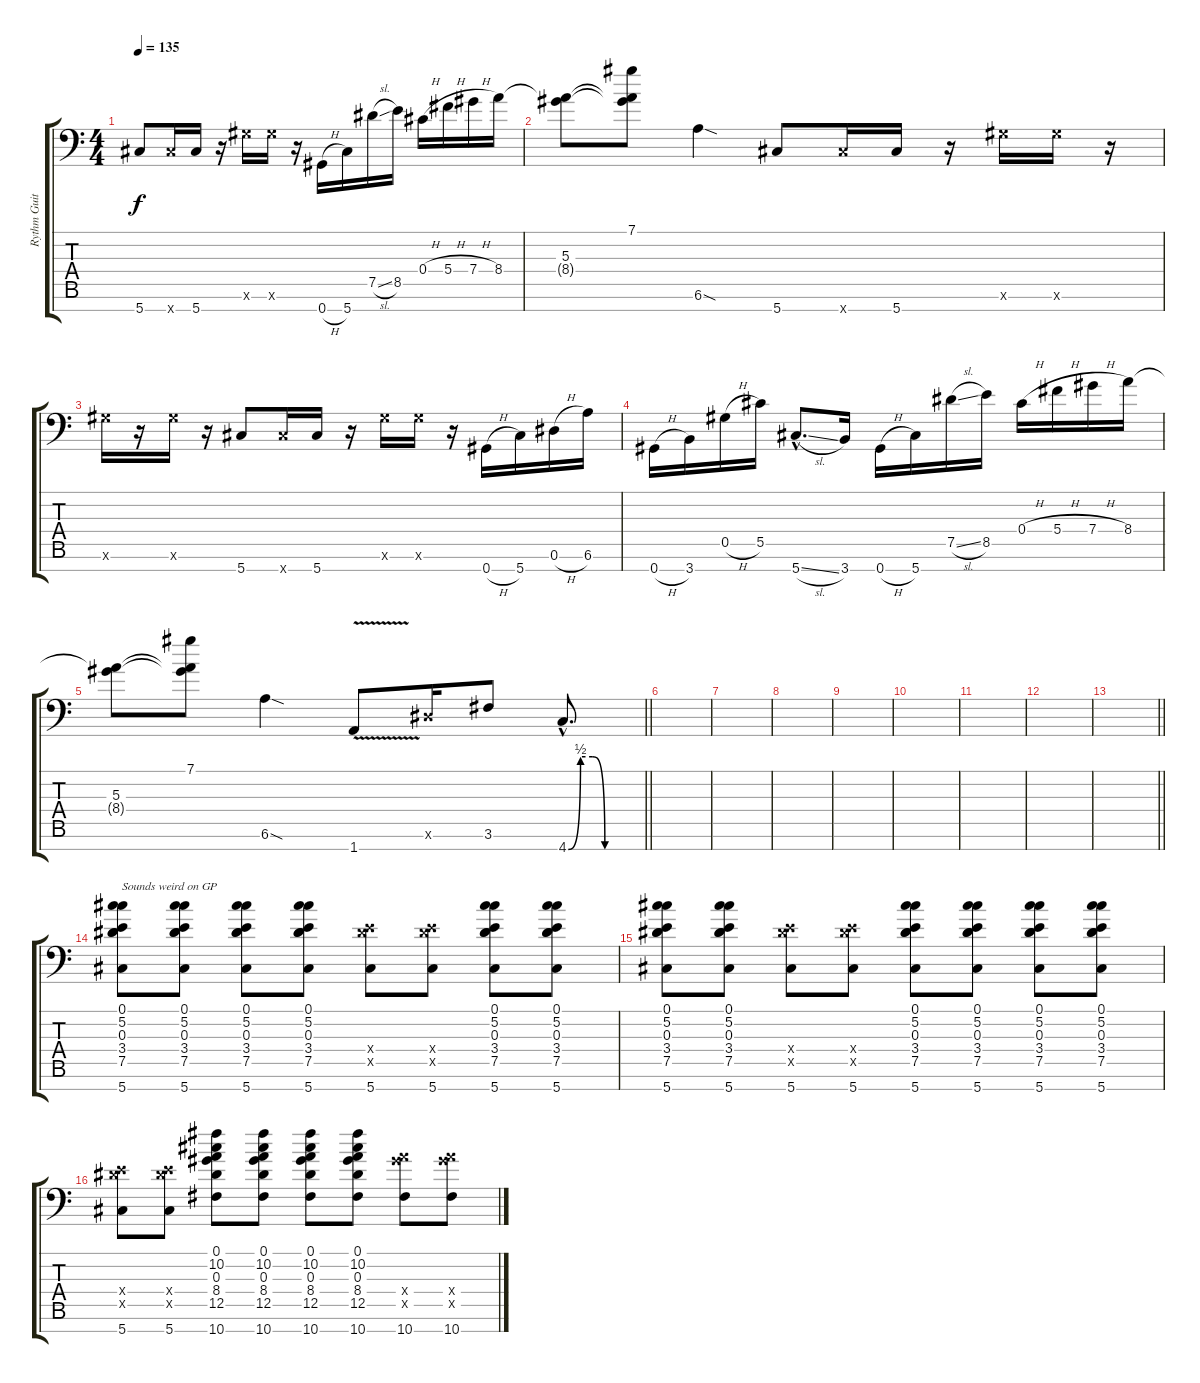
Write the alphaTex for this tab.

\track ("Rythm Guitar #1" "Rythm Guit") {instrument distortionguitar}
\staff {score tabs}
\tuning (Db4 Ab3 Eb3 Db3 Ab2 Eb2 Ab1) {hide}
\ts (4 4)
\tempo 135
\clef f4
\ks c
5.7.8{dy f} 5.7{x}.16 5.7.16 r.16 5.6{x}.16 5.6{x}.16 r.16 0.7{h}.16 5.7.16 7.5{sl}.16 8.5.16 0.4{h}.16 5.4{h}.16 7.4{h}.16 8.4.16 |
(5.3 8.4{t}).8 (7.1 5.3{t} 8.4{t}).8 6.6{sod}.4 5.7.8 5.7{x}.16 5.7.16 r.16 5.6{x}.16 5.6{x}.16 r.16 |
5.6{x}.16 r.16 5.6{x}.16 r.16 5.7.8 5.7{x}.16 5.7.16 r.16 5.6{x}.16 5.6{x}.16 r.16 0.7{h}.16 5.7.16 0.6{h}.16 6.6.16 |
0.7{h}.16 3.7.16 0.5{h}.16 5.5.16 5.7{sl hac}.8{d} 3.7.16 0.7{h}.16 5.7.16 7.5{sl}.16 8.5.16 0.4{h}.16 5.4{h}.16 7.4{h}.16 8.4.16 |
\barLineRight lightlight
(5.3 8.4{t}).8 (7.1 5.3{t} 8.4{t}).8 6.6{sod}.4 1.7{v}.8 0.6{x}.16 3.6.8 4.7{be (custom 0 0 10 2 20 2 30 0 60 0) hac}.8{d} |
\section ("" "")
|
|
|
|
|
|
|
\barLineRight lightlight
|
\section ("" "")
(0.1 5.2 0.3 3.4 7.5 5.7).8{txt "Sounds weird on GP"} (0.1 5.2 0.3 3.4 7.5 5.7).8 (0.1 5.2 0.3 3.4 7.5 5.7).8 (0.1 5.2 0.3 3.4 7.5 5.7).8 (3.4{x} 7.5{x} 5.7).8 (3.4{x} 7.5{x} 5.7).8 (0.1 5.2 0.3 3.4 7.5 5.7).8 (0.1 5.2 0.3 3.4 7.5 5.7).8 |
(0.1 5.2 0.3 3.4 7.5 5.7).8 (0.1 5.2 0.3 3.4 7.5 5.7).8 (3.4{x} 7.5{x} 5.7).8 (3.4{x} 7.5{x} 5.7).8 (0.1 5.2 0.3 3.4 7.5 5.7).8 (0.1 5.2 0.3 3.4 7.5 5.7).8 (0.1 5.2 0.3 3.4 7.5 5.7).8 (0.1 5.2 0.3 3.4 7.5 5.7).8 |
(3.4{x} 7.5{x} 5.7).8 (3.4{x} 7.5{x} 5.7).8 (0.1 10.2 0.3 8.4 12.5 10.7).8 (0.1 10.2 0.3 8.4 12.5 10.7).8 (0.1 10.2 0.3 8.4 12.5 10.7).8 (0.1 10.2 0.3 8.4 12.5 10.7).8 (8.4{x} 12.5{x} 10.7).8 (8.4{x} 12.5{x} 10.7).8
